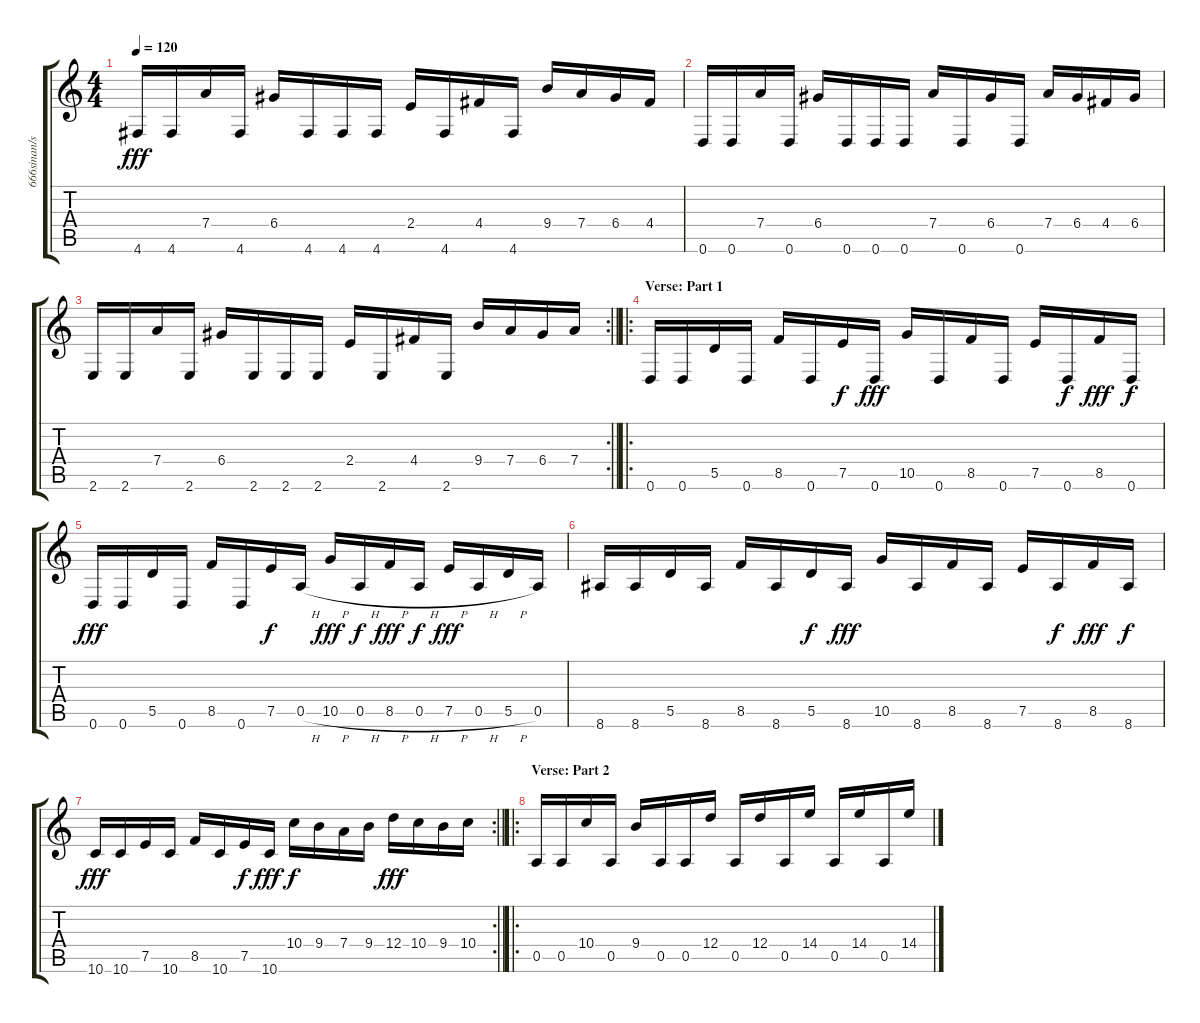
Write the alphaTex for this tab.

\track ("666sinan/satan" "666sinan/s") {instrument distortionguitar}
\staff {score tabs}
\tuning (E4 B3 G3 D3 A2 D2) {hide}
\ts (4 4)
\tempo 120
\clef g2
\ks c
4.6.16{dy fff} 4.6.16 7.4.16 4.6.16 6.4.16 4.6.16 4.6.16 4.6.16 2.4.16 4.6.16 4.4.16 4.6.16 9.4.16 7.4.16 6.4.16 4.4.16 |
0.6.16 0.6.16 7.4.16 0.6.16 6.4.16 0.6.16 0.6.16 0.6.16 7.4.16 0.6.16 6.4.16 0.6.16 7.4.16 6.4.16 4.4.16 6.4.16 |
\rc 2
\barLineRight lightlight
2.6.16 2.6.16 7.4.16 2.6.16 6.4.16 2.6.16 2.6.16 2.6.16 2.4.16 2.6.16 4.4.16 2.6.16 9.4.16 7.4.16 6.4.16 7.4.16 |
\ro
\section ("" "Verse: Part 1")
0.6.16 0.6.16 5.5.16 0.6.16 8.5.16 0.6.16 7.5.16{dy f} 0.6.16{dy fff} 10.5.16 0.6.16 8.5.16 0.6.16 7.5.16 0.6.16{dy f} 8.5.16{dy fff} 0.6.16{dy f} |
0.6.16{dy fff} 0.6.16 5.5.16 0.6.16 8.5.16 0.6.16 7.5.16{dy f} 0.5{h}.16 10.5{h}.16{dy fff} 0.5{h}.16{dy f} 8.5{h}.16{dy fff} 0.5{h}.16{dy f} 7.5{h}.16{dy fff} 0.5{h}.16 5.5{h}.16 0.5.16 |
8.6.16 8.6.16 5.5.16 8.6.16 8.5.16 8.6.16 5.5.16{dy f} 8.6.16{dy fff} 10.5.16 8.6.16 8.5.16 8.6.16 7.5.16 8.6.16{dy f} 8.5.16{dy fff} 8.6.16{dy f} |
\rc 2
\barLineRight lightlight
10.6.16{dy fff} 10.6.16 7.5.16 10.6.16 8.5.16 10.6.16 7.5.16{dy f} 10.6.16{dy fff} 10.4.16{dy f} 9.4.16 7.4.16 9.4.16 12.4.16{dy fff} 10.4.16 9.4.16 10.4.16 |
\ro
\section ("" "Verse: Part 2")
0.5.16 0.5.16 10.4.16 0.5.16 9.4.16 0.5.16 0.5.16 12.4.16 0.5.16 12.4.16 0.5.16 14.4.16 0.5.16 14.4.16 0.5.16 14.4.16
